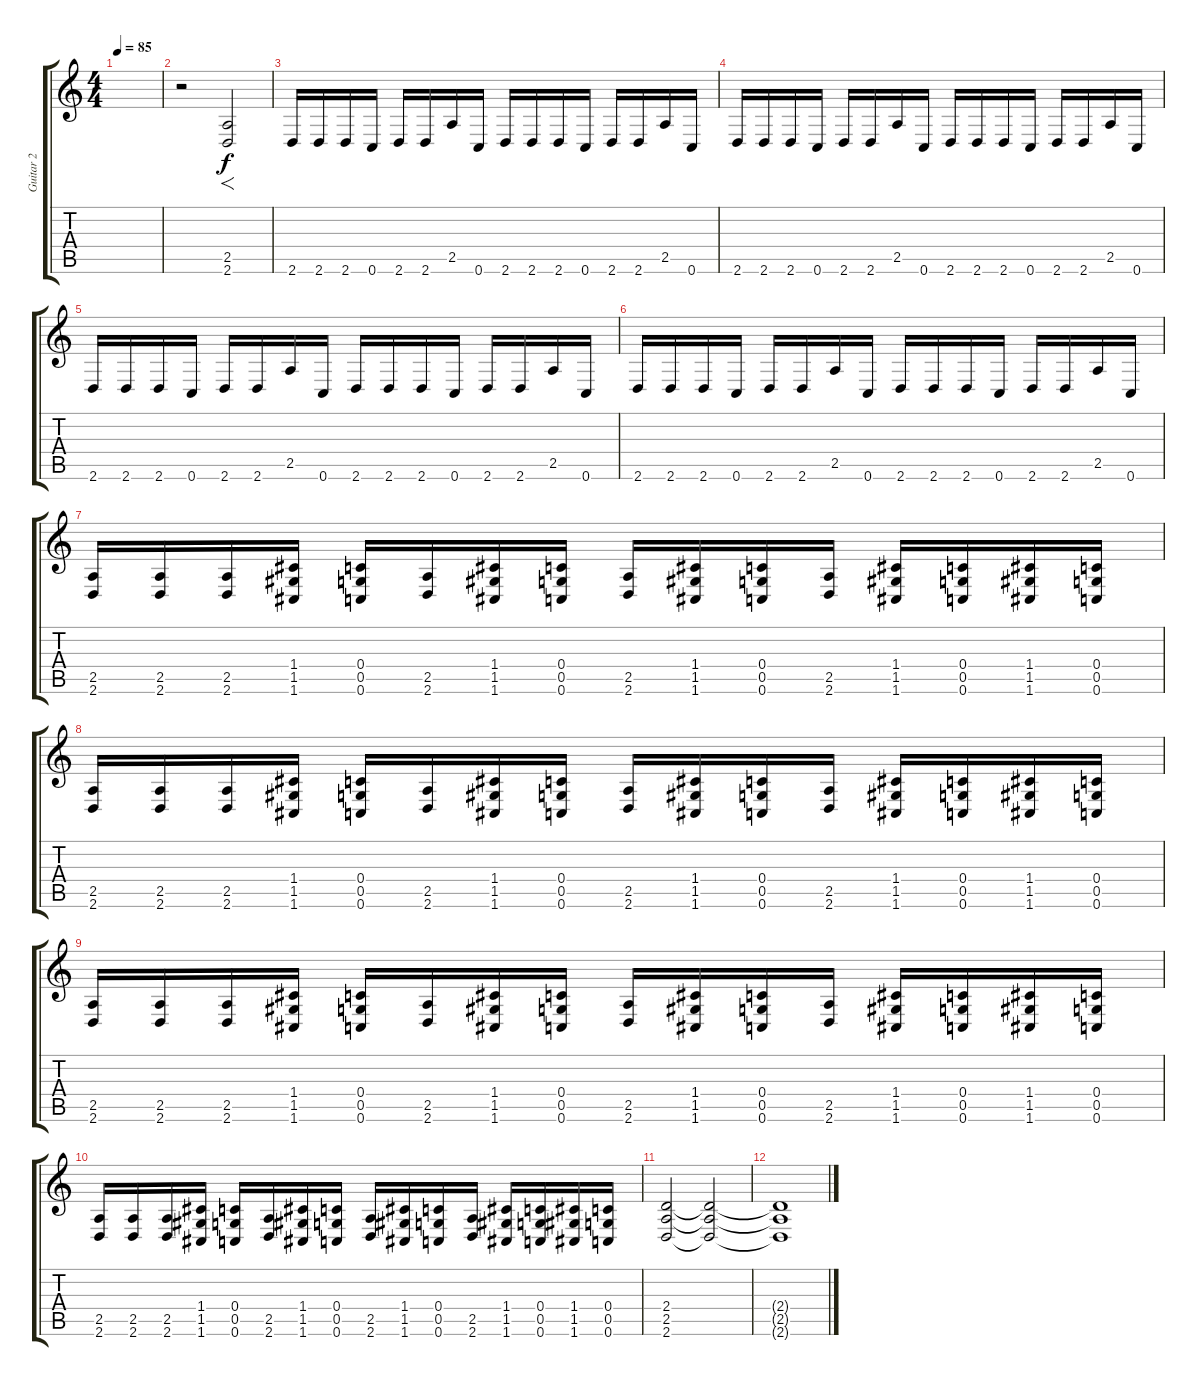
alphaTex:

\track ("Guitar 2" "Guitar 2") {instrument distortionguitar}
\staff {score tabs}
\tuning (D4 A3 F3 C3 G2 C2) {hide}
\ts (4 4)
\tempo 85
\clef g2
\ks c
|
r.2 (2.5 2.6).2{f} |
2.6.16 2.6.16 2.6.16 0.6.16 2.6.16 2.6.16 2.5.16 0.6.16 2.6.16 2.6.16 2.6.16 0.6.16 2.6.16 2.6.16 2.5.16 0.6.16 |
2.6.16 2.6.16 2.6.16 0.6.16 2.6.16 2.6.16 2.5.16 0.6.16 2.6.16 2.6.16 2.6.16 0.6.16 2.6.16 2.6.16 2.5.16 0.6.16 |
2.6.16 2.6.16 2.6.16 0.6.16 2.6.16 2.6.16 2.5.16 0.6.16 2.6.16 2.6.16 2.6.16 0.6.16 2.6.16 2.6.16 2.5.16 0.6.16 |
2.6.16 2.6.16 2.6.16 0.6.16 2.6.16 2.6.16 2.5.16 0.6.16 2.6.16 2.6.16 2.6.16 0.6.16 2.6.16 2.6.16 2.5.16 0.6.16 |
(2.5 2.6).16 (2.5 2.6).16 (2.5 2.6).16 (1.4 1.5 1.6).16 (0.4 0.5 0.6).16 (2.5 2.6).16 (1.4 1.5 1.6).16 (0.4 0.5 0.6).16 (2.5 2.6).16 (1.4 1.5 1.6).16 (0.4 0.5 0.6).16 (2.5 2.6).16 (1.4 1.5 1.6).16 (0.4 0.5 0.6).16 (1.4 1.5 1.6).16 (0.4 0.5 0.6).16 |
(2.5 2.6).16 (2.5 2.6).16 (2.5 2.6).16 (1.4 1.5 1.6).16 (0.4 0.5 0.6).16 (2.5 2.6).16 (1.4 1.5 1.6).16 (0.4 0.5 0.6).16 (2.5 2.6).16 (1.4 1.5 1.6).16 (0.4 0.5 0.6).16 (2.5 2.6).16 (1.4 1.5 1.6).16 (0.4 0.5 0.6).16 (1.4 1.5 1.6).16 (0.4 0.5 0.6).16 |
(2.5 2.6).16 (2.5 2.6).16 (2.5 2.6).16 (1.4 1.5 1.6).16 (0.4 0.5 0.6).16 (2.5 2.6).16 (1.4 1.5 1.6).16 (0.4 0.5 0.6).16 (2.5 2.6).16 (1.4 1.5 1.6).16 (0.4 0.5 0.6).16 (2.5 2.6).16 (1.4 1.5 1.6).16 (0.4 0.5 0.6).16 (1.4 1.5 1.6).16 (0.4 0.5 0.6).16 |
(2.5 2.6).16 (2.5 2.6).16 (2.5 2.6).16 (1.4 1.5 1.6).16 (0.4 0.5 0.6).16 (2.5 2.6).16 (1.4 1.5 1.6).16 (0.4 0.5 0.6).16 (2.5 2.6).16 (1.4 1.5 1.6).16 (0.4 0.5 0.6).16 (2.5 2.6).16 (1.4 1.5 1.6).16 (0.4 0.5 0.6).16 (1.4 1.5 1.6).16 (0.4 0.5 0.6).16 |
(2.4 2.5 2.6).2 (2.4{t} 2.5{t} 2.6{t}).2{volume 0} |
(2.4{t} 2.5{t} 2.6{t}).1
